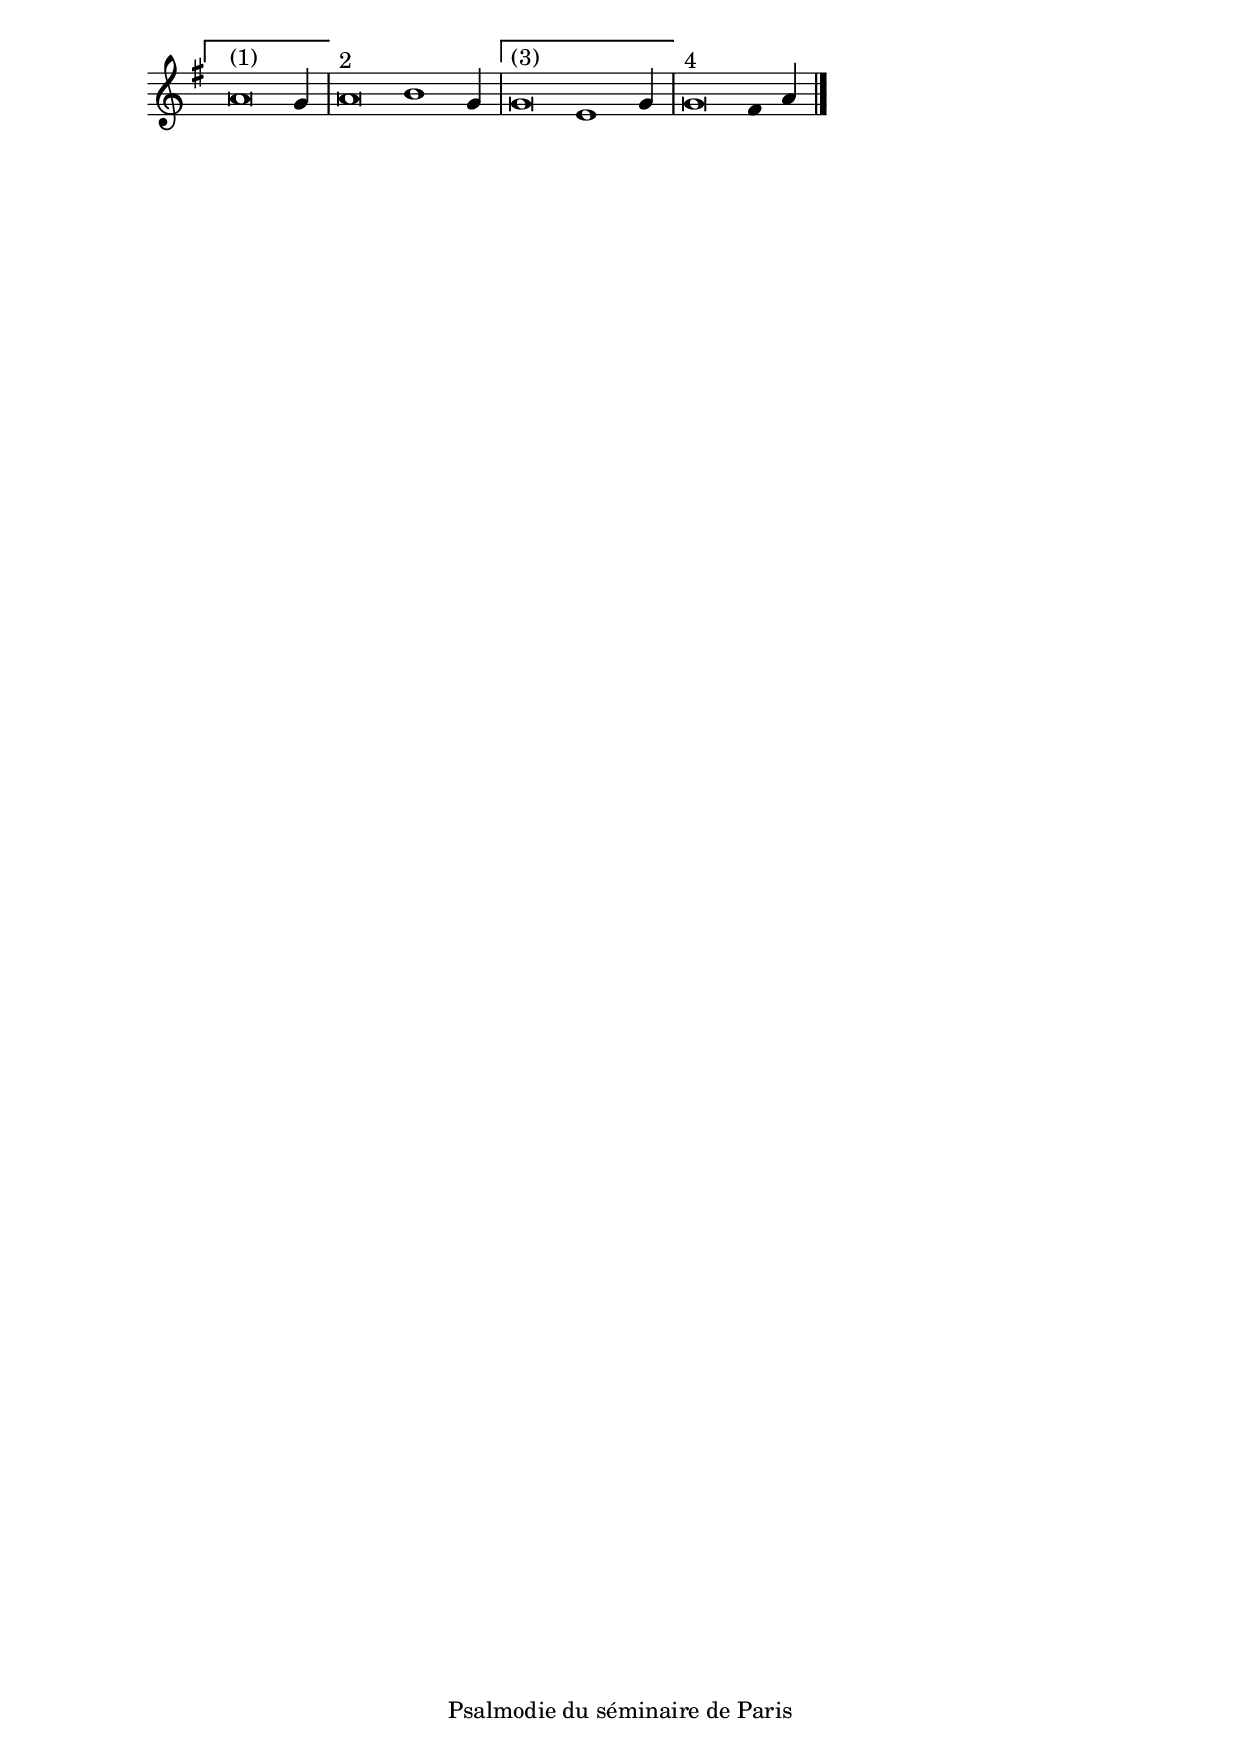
\version "2.20.0"
\language "italiano"

stemOff = \hide Staff.Stem
stemOn  = \undo \stemOff

\header {
  %title = "Psaume 144 II"
  %tagline = ##f
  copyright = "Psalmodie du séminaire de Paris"
}

voltaOption = \markup \text {}

\score {
  \new Staff \with { \remove "Time_signature_engraver" }
  \relative
  {
    \key sol \major
    \cadenzaOn
    \set Score.repeatCommands = #(list(list 'volta voltaOption))
    \stemOff la'\breve^\markup{(1)} \stemOn sol4
    \set Score.repeatCommands = #'((volta #f))
    \bar "|"
    \stemOff la\breve^\markup{2} si1 \stemOn sol4
    \bar "|"
    \set Score.repeatCommands = #(list(list 'volta voltaOption))
    \stemOff sol\breve^\markup{(3)} mi1 \stemOn sol4
    \set Score.repeatCommands = #'((volta #f))
    \bar "|"
    \stemOff sol\breve^\markup{4} fad4 \stemOn la4
    \bar "|."
  }
}